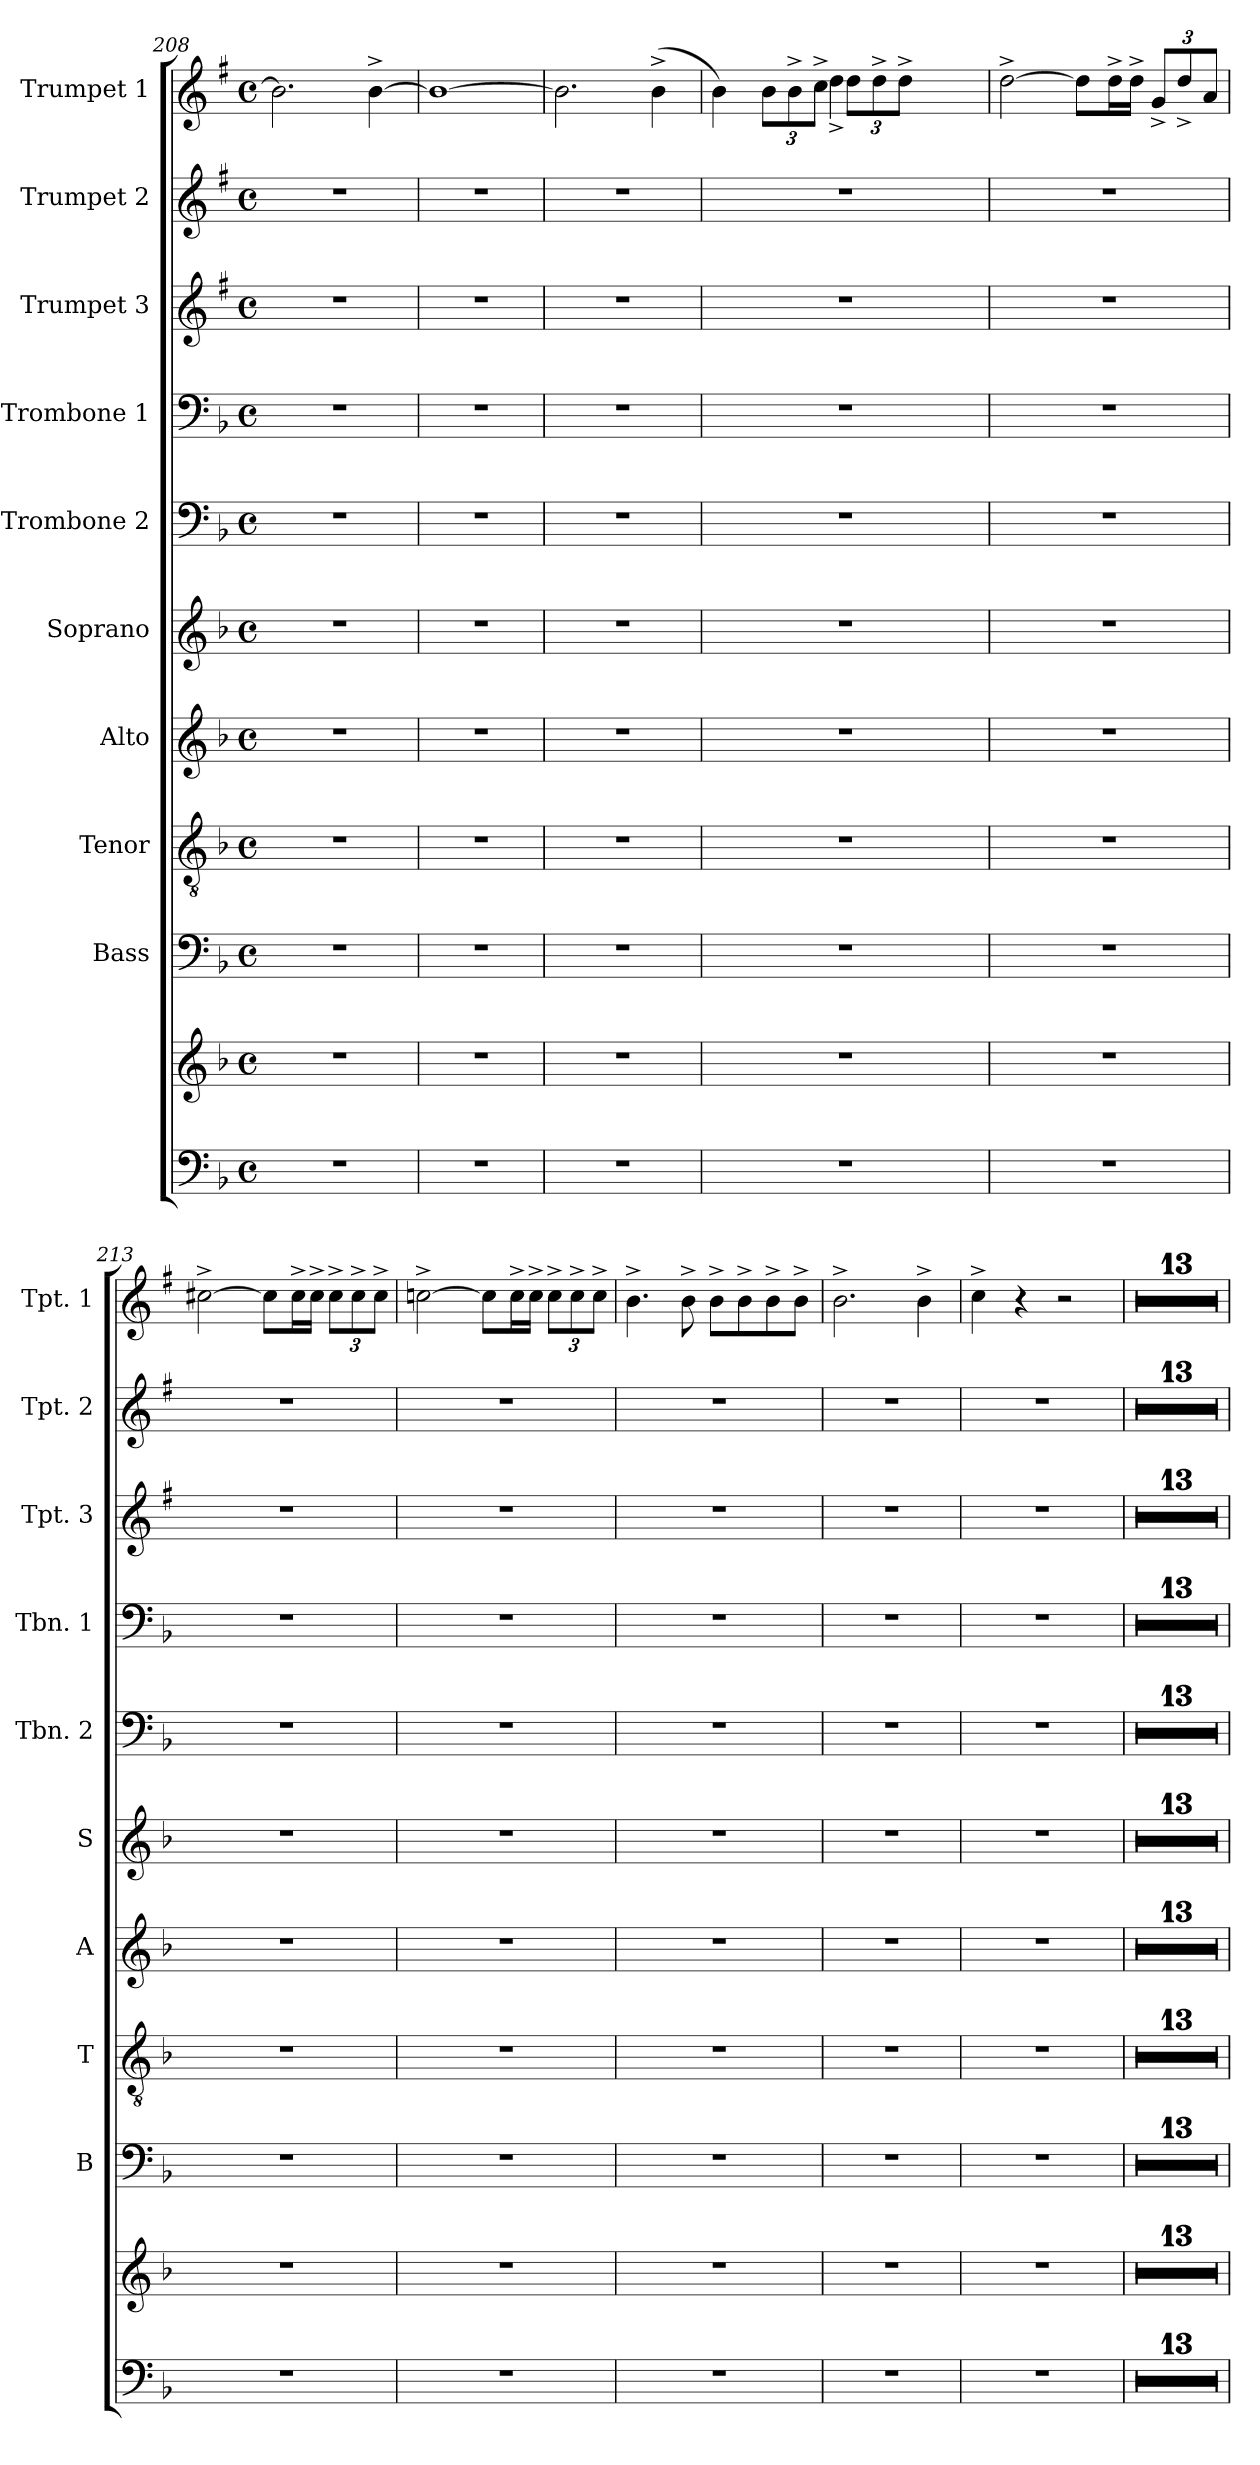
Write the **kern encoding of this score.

**kern	**kern	**kern	**kern	**kern	**kern	**kern	**kern	**kern	**kern	**kern
*part11	*part10	*part9	*part8	*part7	*part6	*part5	*part4	*part3	*part2	*part1
*staff11	*staff10	*staff9	*staff8	*staff7	*staff6	*staff5	*staff4	*staff3	*staff2	*staff1
*	*	*I"Bass	*I"Tenor	*I"Alto	*I"Soprano	*I"Trombone 2	*I"Trombone 1	*I"Trumpet 3	*I"Trumpet 2	*I"Trumpet 1
*	*	*I'B	*I'T	*I'A	*I'S	*I'Tbn. 2	*I'Tbn. 1	*I'Tpt. 3	*I'Tpt. 2	*I'Tpt. 1
*clefF4	*clefG2	*clefF4	*clefGv2	*clefG2	*clefG2	*clefF4	*clefF4	*clefG2	*clefG2	*clefG2
*	*	*	*	*	*	*	*	*ITrd1c2	*ITrd1c2	*ITrd1c2
*k[b-]	*k[b-]	*k[b-]	*k[b-]	*k[b-]	*k[b-]	*k[b-]	*k[b-]	*k[b-]	*k[b-]	*k[b-]
*F:	*F:	*F:	*F:	*F:	*F:	*F:	*F:	*F:	*F:	*F:
*M4/4	*M4/4	*M4/4	*M4/4	*M4/4	*M4/4	*M4/4	*M4/4	*M4/4	*M4/4	*M4/4
*met(c)	*met(c)	*met(c)	*met(c)	*met(c)	*met(c)	*met(c)	*met(c)	*met(c)	*met(c)	*met(c)
=208	=208	=208	=208	=208	=208	=208	=208	=208	=208	=208
1r	1r	1r	1r	1r	1r	1r	1r	1r	1r	2.a\]
.	.	.	.	.	.	.	.	.	.	[>4a^>\
=209	=209	=209	=209	=209	=209	=209	=209	=209	=209	=209
1r	1r	1r	1r	1r	1r	1r	1r	1r	1r	1a_
=210	=210	=210	=210	=210	=210	=210	=210	=210	=210	=210
1r	1r	1r	1r	1r	1r	1r	1r	1r	1r	2.a\]
.	.	.	.	.	.	.	.	.	.	(>4a^>\
=211	=211	=211	=211	=211	=211	=211	=211	=211	=211	=211
*	*	*	*	*	*	*	*	*	*	*^
1r	1r	1r	1r	1r	1r	1r	1r	1r	1r	4ryy	4a\)
*	*	*	*	*	*	*	*	*	*	*Xbrackettup	*
.	.	.	.	.	.	.	.	.	.	(12a\L	6ryy
.	.	.	.	.	.	.	.	.	.	12a^<\	.
.	.	.	.	.	.	.	.	.	.	12b-^<\J	4cc^<\
.	.	.	.	.	.	.	.	.	.	(12cc\L	.
.	.	.	.	.	.	.	.	.	.	12cc^<\	.
.	.	.	.	.	.	.	.	.	.	12cc^<\J	4ryy
.	.	.	.	.	.	.	.	.	.	4ryy	.
.	.	.	.	.	.	.	.	.	.	.	12ryy
*	*	*	*	*	*	*	*	*	*	*v	*v
!!LO:LB:g=z
=212	=212	=212	=212	=212	=212	=212	=212	=212	=212	=212
1r	1r	1r	1r	1r	1r	1r	1r	1r	1r	[>2cc^>\
.	.	.	.	.	.	.	.	.	.	8cc\L]
.	.	.	.	.	.	.	.	.	.	16cc^>\L
.	.	.	.	.	.	.	.	.	.	16cc^>\JJ
.	.	.	.	.	.	.	.	.	.	12f^>/L
.	.	.	.	.	.	.	.	.	.	12cc^</
.	.	.	.	.	.	.	.	.	.	12g/J
=213	=213	=213	=213	=213	=213	=213	=213	=213	=213	=213
1r	1r	1r	1r	1r	1r	1r	1r	1r	1r	[>2bn^>\
.	.	.	.	.	.	.	.	.	.	8b\L]
.	.	.	.	.	.	.	.	.	.	16b^>\L
.	.	.	.	.	.	.	.	.	.	16b^>\JJ
.	.	.	.	.	.	.	.	.	.	12b^>\L
.	.	.	.	.	.	.	.	.	.	12b^>\
.	.	.	.	.	.	.	.	.	.	12b^>\J
=214	=214	=214	=214	=214	=214	=214	=214	=214	=214	=214
1r	1r	1r	1r	1r	1r	1r	1r	1r	1r	[>2b-X^>\
.	.	.	.	.	.	.	.	.	.	8b-\L]
.	.	.	.	.	.	.	.	.	.	16b-^>\L
.	.	.	.	.	.	.	.	.	.	16b-^>\JJ
.	.	.	.	.	.	.	.	.	.	12b-^>\L
.	.	.	.	.	.	.	.	.	.	12b-^>\
.	.	.	.	.	.	.	.	.	.	12b-^>\J
=215	=215	=215	=215	=215	=215	=215	=215	=215	=215	=215
1r	1r	1r	1r	1r	1r	1r	1r	1r	1r	4.a^>\
.	.	.	.	.	.	.	.	.	.	8a^>\
.	.	.	.	.	.	.	.	.	.	8a^>\L
.	.	.	.	.	.	.	.	.	.	8a^>\
.	.	.	.	.	.	.	.	.	.	8a^>\
.	.	.	.	.	.	.	.	.	.	8a^>\J
=216	=216	=216	=216	=216	=216	=216	=216	=216	=216	=216
1r	1r	1r	1r	1r	1r	1r	1r	1r	1r	2.a^>\
.	.	.	.	.	.	.	.	.	.	4a^>\
!!LO:LB:g=z
=217	=217	=217	=217	=217	=217	=217	=217	=217	=217	=217
1r	1r	1r	1r	1r	1r	1r	1r	1r	1r	4b-^>\
.	.	.	.	.	.	.	.	.	.	4r
.	.	.	.	.	.	.	.	.	.	2r
=218	=218	=218	=218	=218	=218	=218	=218	=218	=218	=218
1r	1r	1r	1r	1r	1r	1r	1r	1r	1r	1r
=219	=219	=219	=219	=219	=219	=219	=219	=219	=219	=219
1r	1r	1r	1r	1r	1r	1r	1r	1r	1r	1r
=220	=220	=220	=220	=220	=220	=220	=220	=220	=220	=220
1r	1r	1r	1r	1r	1r	1r	1r	1r	1r	1r
=221	=221	=221	=221	=221	=221	=221	=221	=221	=221	=221
1r	1r	1r	1r	1r	1r	1r	1r	1r	1r	1r
=222	=222	=222	=222	=222	=222	=222	=222	=222	=222	=222
1r	1r	1r	1r	1r	1r	1r	1r	1r	1r	1r
=223	=223	=223	=223	=223	=223	=223	=223	=223	=223	=223
1r	1r	1r	1r	1r	1r	1r	1r	1r	1r	1r
=224	=224	=224	=224	=224	=224	=224	=224	=224	=224	=224
1r	1r	1r	1r	1r	1r	1r	1r	1r	1r	1r
=225	=225	=225	=225	=225	=225	=225	=225	=225	=225	=225
1r	1r	1r	1r	1r	1r	1r	1r	1r	1r	1r
=226	=226	=226	=226	=226	=226	=226	=226	=226	=226	=226
1r	1r	1r	1r	1r	1r	1r	1r	1r	1r	1r
=227	=227	=227	=227	=227	=227	=227	=227	=227	=227	=227
1r	1r	1r	1r	1r	1r	1r	1r	1r	1r	1r
=228	=228	=228	=228	=228	=228	=228	=228	=228	=228	=228
1r	1r	1r	1r	1r	1r	1r	1r	1r	1r	1r
=229	=229	=229	=229	=229	=229	=229	=229	=229	=229	=229
1r	1r	1r	1r	1r	1r	1r	1r	1r	1r	1r
=230	=230	=230	=230	=230	=230	=230	=230	=230	=230	=230
1r	1r	1r	1r	1r	1r	1r	1r	1r	1r	1r
=	=	=	=	=	=	=	=	=	=	=
*-	*-	*-	*-	*-	*-	*-	*-	*-	*-	*-
